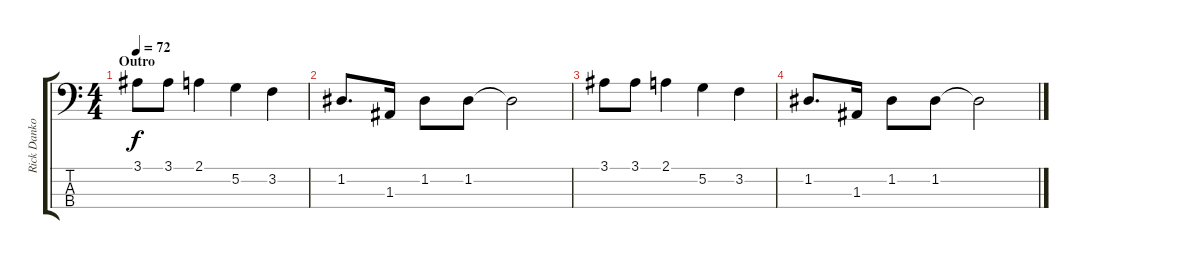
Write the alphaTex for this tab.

\track ("Rick Danko" "Rick Danko") {instrument electricbassfinger}
\staff {score tabs}
\tuning (G2 D2 A1 E1) {hide}
\ts (4 4)
\section ("" "Outro")
\tempo 72
\clef f4
\ks c
3.1.8{dy f} 3.1.8 2.1.4 5.2.4 3.2.4 |
1.2.8{d} 1.3.16 1.2.8 1.2.8 1.2{t}.2 |
3.1.8 3.1.8 2.1.4 5.2.4 3.2.4 |
1.2.8{d} 1.3.16 1.2.8 1.2.8 1.2{t}.2
